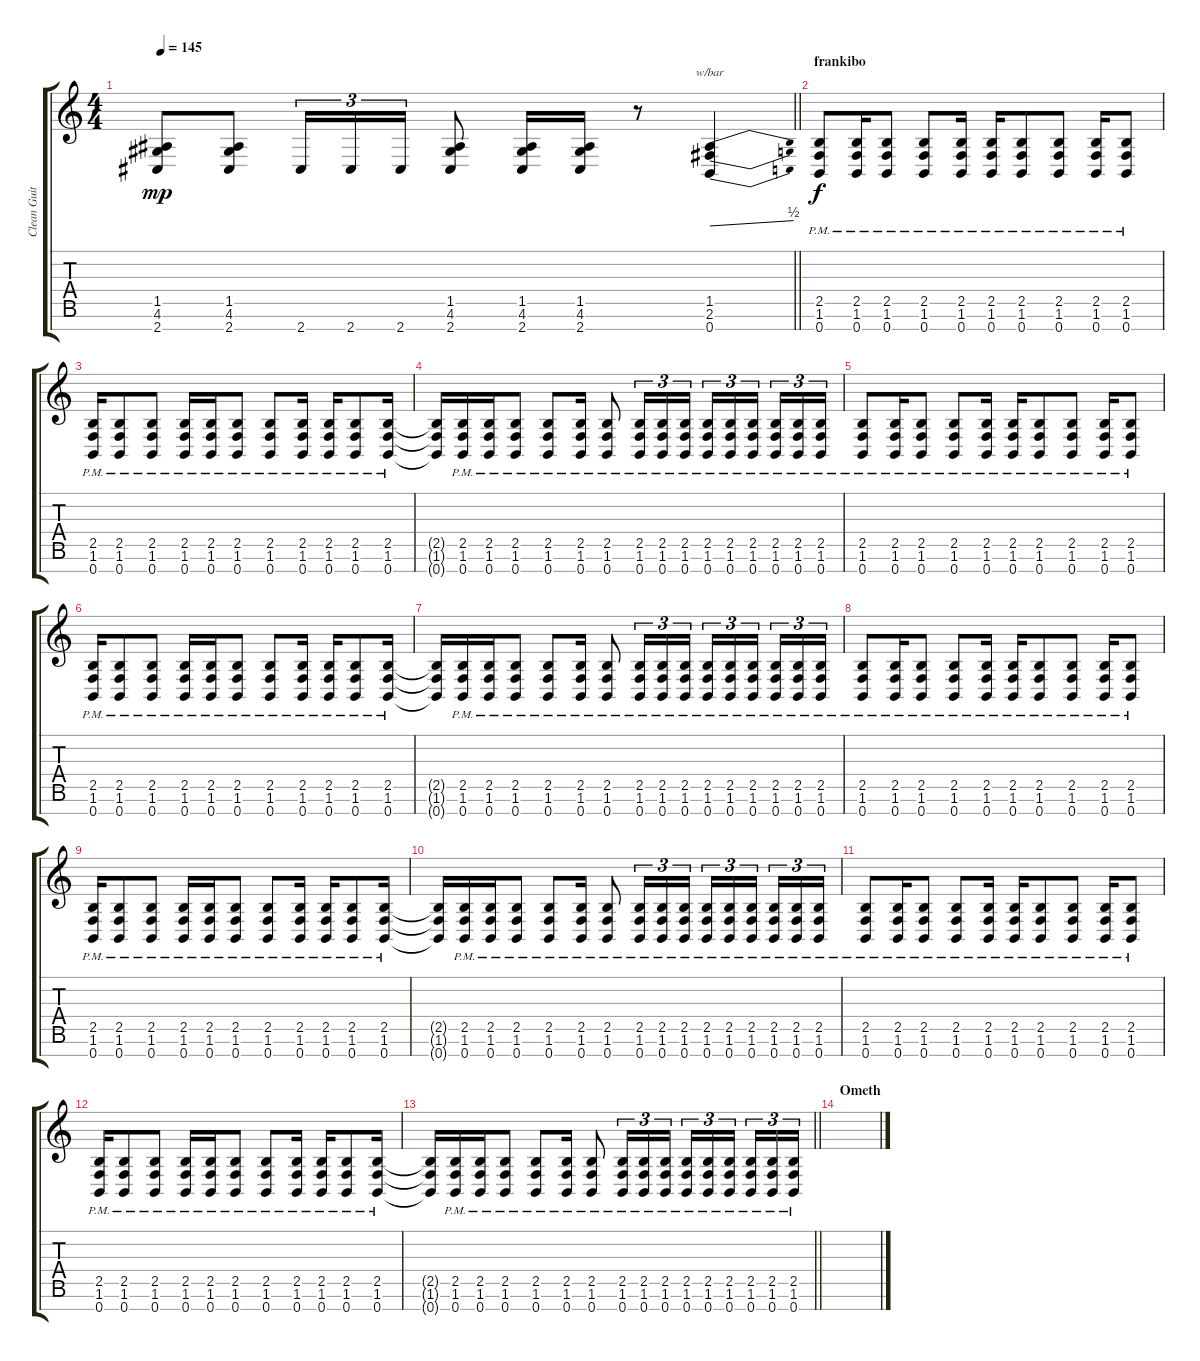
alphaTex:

\track ("Clean Guitar #1" "Clean Guit") {instrument electricguitarjazz}
\staff {score tabs}
\tuning (E4 B3 G3 D3 A2 E2 B1) {hide}
\ts (4 4)
\tempo 145
\clef g2
\barLineRight lightlight
\ks c
(1.5 4.6 2.7).8{dy mp} (1.5 4.6 2.7).8 2.7.16{tu (3 2)} 2.7.16{tu (3 2)} 2.7.16{tu (3 2)} (1.5 4.6 2.7).8 (1.5 4.6 2.7).16 (1.5 4.6 2.7).16 r.8 (1.5 2.6 0.7).4{tbe (dive default 0 0 60 2)} |
\section ("" "frankibo")
(2.5{pm} 1.6{pm} 0.7{pm}).8{dy f} (2.5{pm} 1.6{pm} 0.7{pm}).16 (2.5{pm} 1.6{pm} 0.7{pm}).8 (2.5{pm} 1.6{pm} 0.7{pm}).8 (2.5{pm} 1.6{pm} 0.7{pm}).16 (2.5{pm} 1.6{pm} 0.7{pm}).16 (2.5{pm} 1.6{pm} 0.7{pm}).8 (2.5{pm} 1.6{pm} 0.7{pm}).8 (2.5{pm} 1.6{pm} 0.7{pm}).16 (2.5{pm} 1.6{pm} 0.7{pm}).8 |
(2.5{pm} 1.6{pm} 0.7{pm}).16 (2.5{pm} 1.6{pm} 0.7{pm}).8 (2.5{pm} 1.6{pm} 0.7{pm}).8 (2.5{pm} 1.6{pm} 0.7{pm}).16 (2.5{pm} 1.6{pm} 0.7{pm}).16 (2.5{pm} 1.6{pm} 0.7{pm}).8 (2.5{pm} 1.6{pm} 0.7{pm}).8 (2.5{pm} 1.6{pm} 0.7{pm}).16 (2.5{pm} 1.6{pm} 0.7{pm}).16 (2.5{pm} 1.6{pm} 0.7{pm}).8 (2.5{pm} 1.6{pm} 0.7{pm}).16 |
(2.5{t} 1.6{t} 0.7{t}).16 (2.5{pm} 1.6{pm} 0.7{pm}).16 (2.5{pm} 1.6{pm} 0.7{pm}).16 (2.5{pm} 1.6{pm} 0.7{pm}).8 (2.5{pm} 1.6{pm} 0.7{pm}).8 (2.5{pm} 1.6{pm} 0.7{pm}).16 (2.5{pm} 1.6{pm} 0.7{pm}).8 (2.5{pm} 1.6{pm} 0.7{pm}).16{tu (3 2)} (2.5{pm} 1.6{pm} 0.7{pm}).16{tu (3 2)} (2.5{pm} 1.6{pm} 0.7{pm}).16{tu (3 2)} (2.5{pm} 1.6{pm} 0.7{pm}).16{tu (3 2)} (2.5{pm} 1.6{pm} 0.7{pm}).16{tu (3 2)} (2.5{pm} 1.6{pm} 0.7{pm}).16{tu (3 2) beam splitsecondary} (2.5{pm} 1.6{pm} 0.7{pm}).16{tu (3 2)} (2.5{pm} 1.6{pm} 0.7{pm}).16{tu (3 2)} (2.5{pm} 1.6{pm} 0.7{pm}).16{tu (3 2)} |
(2.5{pm} 1.6{pm} 0.7{pm}).8 (2.5{pm} 1.6{pm} 0.7{pm}).16 (2.5{pm} 1.6{pm} 0.7{pm}).8 (2.5{pm} 1.6{pm} 0.7{pm}).8 (2.5{pm} 1.6{pm} 0.7{pm}).16 (2.5{pm} 1.6{pm} 0.7{pm}).16 (2.5{pm} 1.6{pm} 0.7{pm}).8 (2.5{pm} 1.6{pm} 0.7{pm}).8 (2.5{pm} 1.6{pm} 0.7{pm}).16 (2.5{pm} 1.6{pm} 0.7{pm}).8 |
(2.5{pm} 1.6{pm} 0.7{pm}).16 (2.5{pm} 1.6{pm} 0.7{pm}).8 (2.5{pm} 1.6{pm} 0.7{pm}).8 (2.5{pm} 1.6{pm} 0.7{pm}).16 (2.5{pm} 1.6{pm} 0.7{pm}).16 (2.5{pm} 1.6{pm} 0.7{pm}).8 (2.5{pm} 1.6{pm} 0.7{pm}).8 (2.5{pm} 1.6{pm} 0.7{pm}).16 (2.5{pm} 1.6{pm} 0.7{pm}).16 (2.5{pm} 1.6{pm} 0.7{pm}).8 (2.5{pm} 1.6{pm} 0.7{pm}).16 |
(2.5{t} 1.6{t} 0.7{t}).16 (2.5{pm} 1.6{pm} 0.7{pm}).16 (2.5{pm} 1.6{pm} 0.7{pm}).16 (2.5{pm} 1.6{pm} 0.7{pm}).8 (2.5{pm} 1.6{pm} 0.7{pm}).8 (2.5{pm} 1.6{pm} 0.7{pm}).16 (2.5{pm} 1.6{pm} 0.7{pm}).8 (2.5{pm} 1.6{pm} 0.7{pm}).16{tu (3 2)} (2.5{pm} 1.6{pm} 0.7{pm}).16{tu (3 2)} (2.5{pm} 1.6{pm} 0.7{pm}).16{tu (3 2)} (2.5{pm} 1.6{pm} 0.7{pm}).16{tu (3 2)} (2.5{pm} 1.6{pm} 0.7{pm}).16{tu (3 2)} (2.5{pm} 1.6{pm} 0.7{pm}).16{tu (3 2) beam splitsecondary} (2.5{pm} 1.6{pm} 0.7{pm}).16{tu (3 2)} (2.5{pm} 1.6{pm} 0.7{pm}).16{tu (3 2)} (2.5{pm} 1.6{pm} 0.7{pm}).16{tu (3 2)} |
(2.5{pm} 1.6{pm} 0.7{pm}).8 (2.5{pm} 1.6{pm} 0.7{pm}).16 (2.5{pm} 1.6{pm} 0.7{pm}).8 (2.5{pm} 1.6{pm} 0.7{pm}).8 (2.5{pm} 1.6{pm} 0.7{pm}).16 (2.5{pm} 1.6{pm} 0.7{pm}).16 (2.5{pm} 1.6{pm} 0.7{pm}).8 (2.5{pm} 1.6{pm} 0.7{pm}).8 (2.5{pm} 1.6{pm} 0.7{pm}).16 (2.5{pm} 1.6{pm} 0.7{pm}).8 |
(2.5{pm} 1.6{pm} 0.7{pm}).16 (2.5{pm} 1.6{pm} 0.7{pm}).8 (2.5{pm} 1.6{pm} 0.7{pm}).8 (2.5{pm} 1.6{pm} 0.7{pm}).16 (2.5{pm} 1.6{pm} 0.7{pm}).16 (2.5{pm} 1.6{pm} 0.7{pm}).8 (2.5{pm} 1.6{pm} 0.7{pm}).8 (2.5{pm} 1.6{pm} 0.7{pm}).16 (2.5{pm} 1.6{pm} 0.7{pm}).16 (2.5{pm} 1.6{pm} 0.7{pm}).8 (2.5{pm} 1.6{pm} 0.7{pm}).16 |
(2.5{t} 1.6{t} 0.7{t}).16 (2.5{pm} 1.6{pm} 0.7{pm}).16 (2.5{pm} 1.6{pm} 0.7{pm}).16 (2.5{pm} 1.6{pm} 0.7{pm}).8 (2.5{pm} 1.6{pm} 0.7{pm}).8 (2.5{pm} 1.6{pm} 0.7{pm}).16 (2.5{pm} 1.6{pm} 0.7{pm}).8 (2.5{pm} 1.6{pm} 0.7{pm}).16{tu (3 2)} (2.5{pm} 1.6{pm} 0.7{pm}).16{tu (3 2)} (2.5{pm} 1.6{pm} 0.7{pm}).16{tu (3 2)} (2.5{pm} 1.6{pm} 0.7{pm}).16{tu (3 2)} (2.5{pm} 1.6{pm} 0.7{pm}).16{tu (3 2)} (2.5{pm} 1.6{pm} 0.7{pm}).16{tu (3 2) beam splitsecondary} (2.5{pm} 1.6{pm} 0.7{pm}).16{tu (3 2)} (2.5{pm} 1.6{pm} 0.7{pm}).16{tu (3 2)} (2.5{pm} 1.6{pm} 0.7{pm}).16{tu (3 2)} |
(2.5{pm} 1.6{pm} 0.7{pm}).8 (2.5{pm} 1.6{pm} 0.7{pm}).16 (2.5{pm} 1.6{pm} 0.7{pm}).8 (2.5{pm} 1.6{pm} 0.7{pm}).8 (2.5{pm} 1.6{pm} 0.7{pm}).16 (2.5{pm} 1.6{pm} 0.7{pm}).16 (2.5{pm} 1.6{pm} 0.7{pm}).8 (2.5{pm} 1.6{pm} 0.7{pm}).8 (2.5{pm} 1.6{pm} 0.7{pm}).16 (2.5{pm} 1.6{pm} 0.7{pm}).8 |
(2.5{pm} 1.6{pm} 0.7{pm}).16 (2.5{pm} 1.6{pm} 0.7{pm}).8 (2.5{pm} 1.6{pm} 0.7{pm}).8 (2.5{pm} 1.6{pm} 0.7{pm}).16 (2.5{pm} 1.6{pm} 0.7{pm}).16 (2.5{pm} 1.6{pm} 0.7{pm}).8 (2.5{pm} 1.6{pm} 0.7{pm}).8 (2.5{pm} 1.6{pm} 0.7{pm}).16 (2.5{pm} 1.6{pm} 0.7{pm}).16 (2.5{pm} 1.6{pm} 0.7{pm}).8 (2.5{pm} 1.6{pm} 0.7{pm}).16 |
\barLineRight lightlight
(2.5{t} 1.6{t} 0.7{t}).16 (2.5{pm} 1.6{pm} 0.7{pm}).16 (2.5{pm} 1.6{pm} 0.7{pm}).16 (2.5{pm} 1.6{pm} 0.7{pm}).8 (2.5{pm} 1.6{pm} 0.7{pm}).8 (2.5{pm} 1.6{pm} 0.7{pm}).16 (2.5{pm} 1.6{pm} 0.7{pm}).8 (2.5{pm} 1.6{pm} 0.7{pm}).16{tu (3 2)} (2.5{pm} 1.6{pm} 0.7{pm}).16{tu (3 2)} (2.5{pm} 1.6{pm} 0.7{pm}).16{tu (3 2)} (2.5{pm} 1.6{pm} 0.7{pm}).16{tu (3 2)} (2.5{pm} 1.6{pm} 0.7{pm}).16{tu (3 2)} (2.5{pm} 1.6{pm} 0.7{pm}).16{tu (3 2) beam splitsecondary} (2.5{pm} 1.6{pm} 0.7{pm}).16{tu (3 2)} (2.5{pm} 1.6{pm} 0.7{pm}).16{tu (3 2)} (2.5{pm} 1.6{pm} 0.7{pm}).16{tu (3 2)} |
\section ("" "Ometh")
